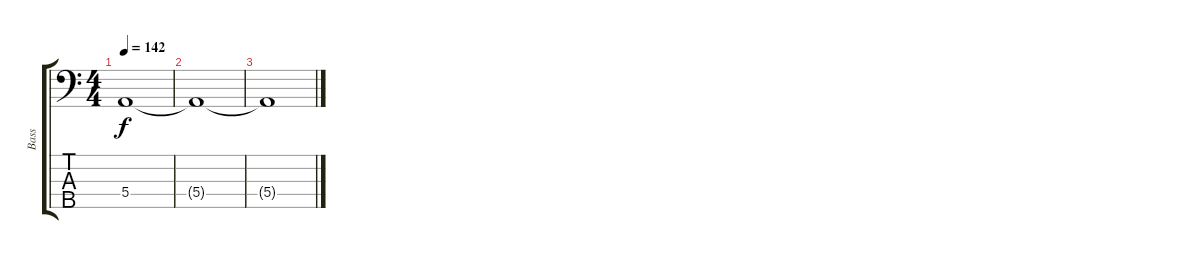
\track ("Bass" "Bass") {instrument electricbasspick}
\staff {score tabs}
\tuning (G2 D2 A1 E1 B0) {hide}
\ts (4 4)
\tempo 142
\clef f4
\ks c
5.4.1{dy f} |
5.4{t}.1 |
5.4{t}.1
